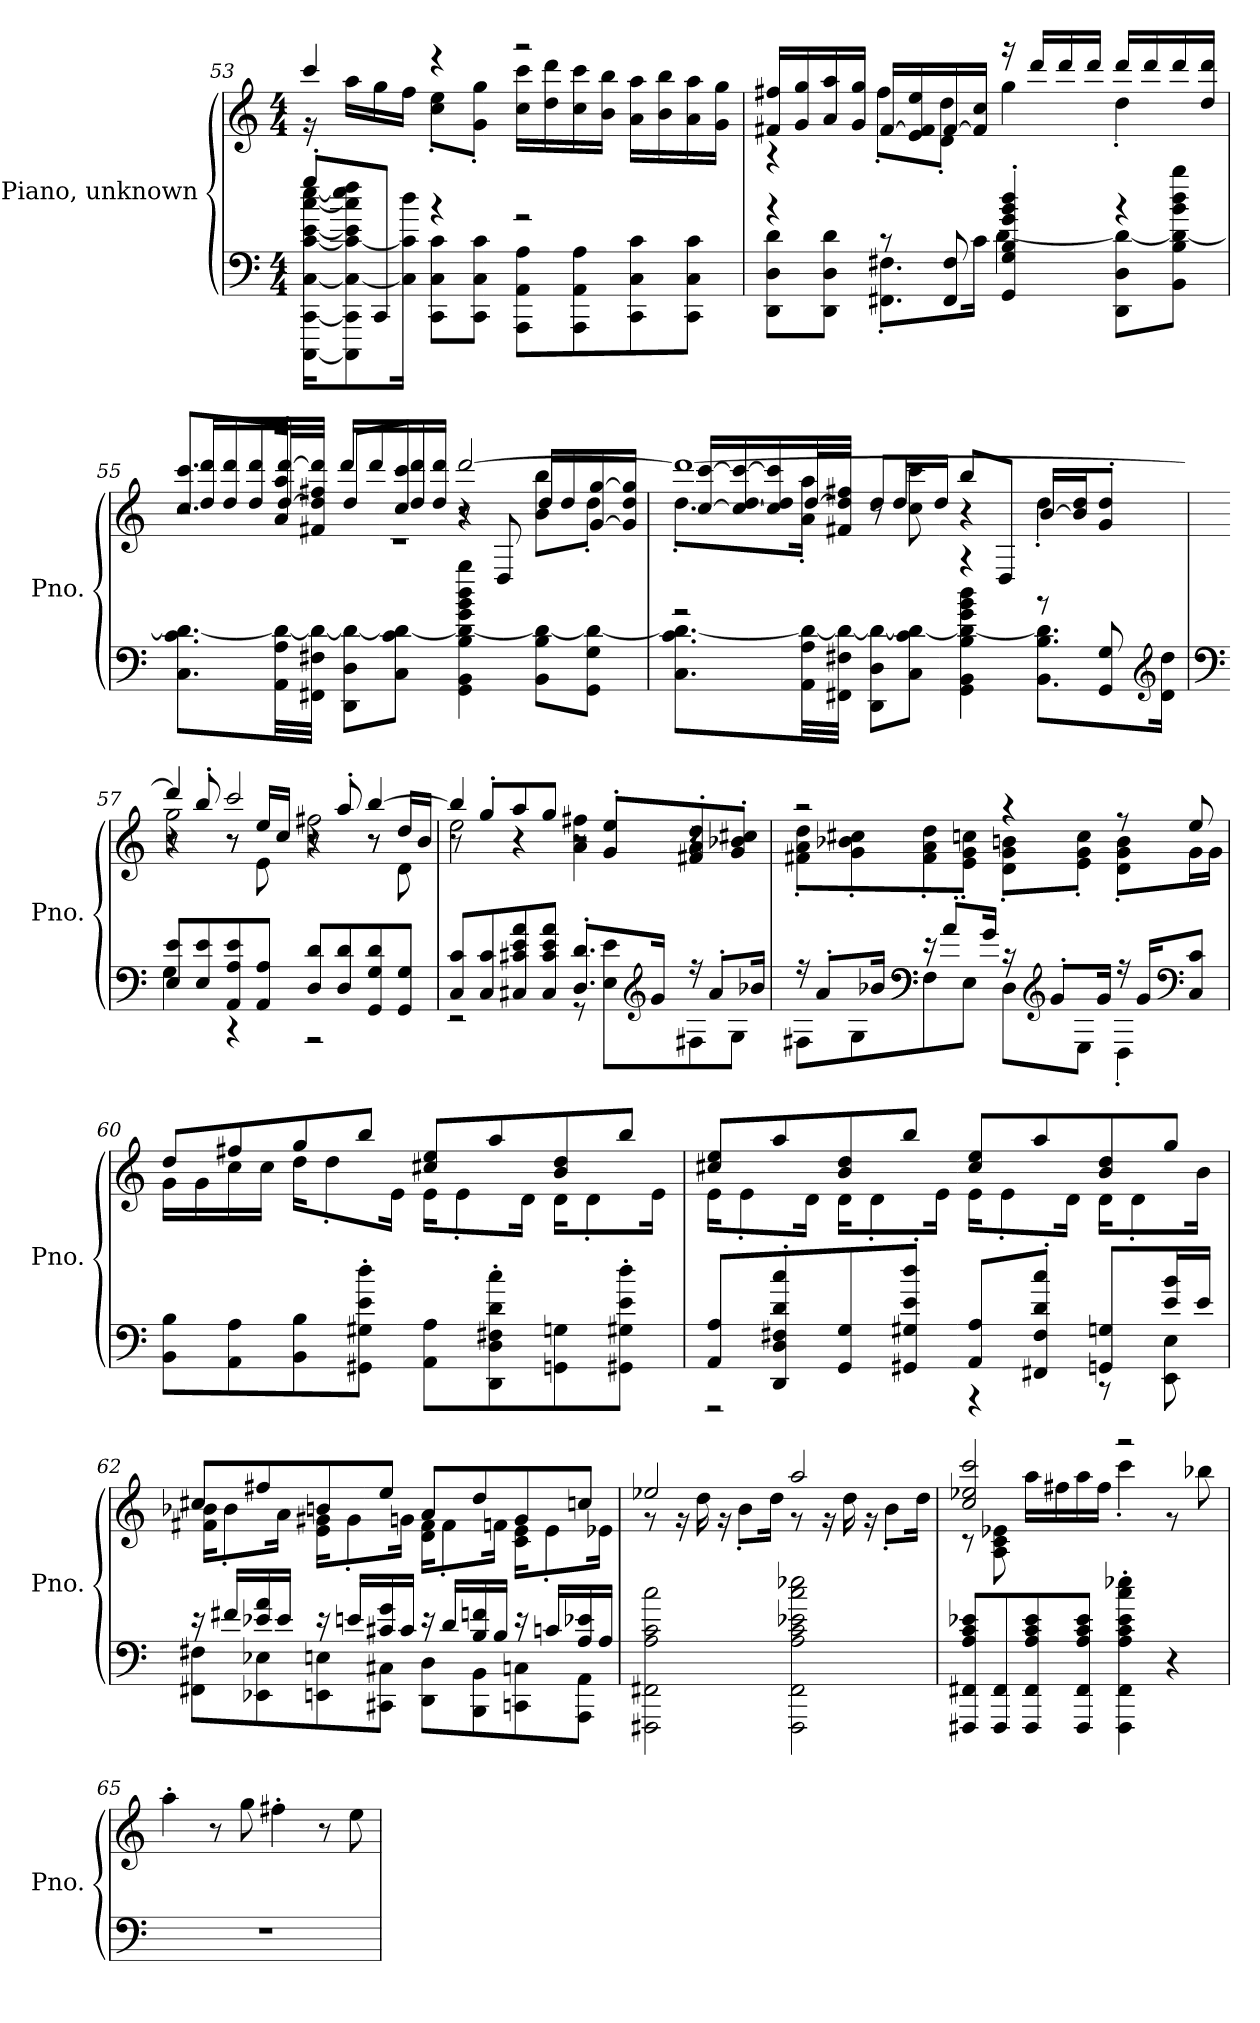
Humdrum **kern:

**kern	**kern
*part1	*part1
*staff2	*staff1
*I"Piano, unknown	*
*I'Pno.	*
*clefF4	*clefG2
*k[]	*k[]
*M4/4	*M4/4
=53	=53
*^	*^
8gg'/L	[16CCC\ [16CC\ [16C\ [16c\ [16e\ [16cc\ [16ee\KL	4ccc/	16r
.	8CCC\] 8CC\] 8C\_ 8c\_ 8e\] 8cc\] 8ee\] 8ff\	.	16aa\LL
8CC/J	.	.	16gg\
.	16C\] 16c\] 16dd\Jk	.	16ff\JJ
4r	8CC\ 8C\ 8c\L	4r	8cc\' 8ee\'L
.	8CC\ 8C\ 8c\J	.	8g\' 8gg\'J
2r	8AAA\ 8AA\ 8A\L	2r	16cc\ 16ccc\LL
.	.	.	16dd\ 16ddd\
.	8AAA\ 8AA\ 8A\	.	16cc\ 16ccc\
.	.	.	16b\ 16bb\JJ
.	8CC\ 8C\ 8c\	.	16a\ 16aa\LL
.	.	.	16b\ 16bb\
.	8CC\ 8C\ 8c\J	.	16a\ 16aa\
.	.	.	16g\ 16gg\JJ
!!LO:LB:g=z	!!
=54	=54	=54	=54
4r	8DD\ 8D\ 8d\L	16f#X/ 16ff#X/LL	4r
.	.	16g/ 16gg/	.
.	8DD\ 8D\ 8d\J	16a/ 16aa/	.
.	.	16g/ 16gg/JJ	.
8r	8.FF#X\' 8.F#X\'L	[16f#/LL	8ff#'\L
.	.	16e/ 16f#/] 16ee/	.
8FF#/ 8F#/	.	[16f#/	8d\' 8dd\'J
.	16c\Jk	16f#/] 16cc/JJ	.
4GG/' 4G/' 4B/' 4g/' 4b/' 4dd/'	[4d\	16r	4gg\
.	.	16ddd/LL	.
.	.	16ddd/	.
.	.	16ddd/JJ	.
4r	8DD\ 8D\ 8d\_L	16ddd/LL	4dd'\
.	.	16ddd/	.
.	8BB\ 8B\ 8d\_ 8b\ 8dd\ 8bb\J	16ddd/	.
.	.	16dd/ 16ddd/JJ	.
=55	=55	=55	=55
*	*	*	*^
1r	8.C\ 8.c\ 8.d\_L	8.cc/ 8.ccc/L	2r	16dd/ 16ddd/LL
.	.	.	.	16dd/ 16ddd/
.	.	.	.	16dd/ 16ddd/
.	32AA\ 32A\ 32d\_LL	16a/' 16aa/'Jk	.	[32dd/ [32ddd/L
.	32FF#X\ 32F#X\ 32d\_JJJ	.	.	32f#X/ 32dd/] 32ff#X/ 32ddd/]JJJ
.	8DD\ 8D\ 8d\_L	8dd/L	.	16ddd/LL
.	.	.	.	16ddd/
.	8C\ 8c\ 8d\_J	8cc/ 8ccc/J	.	16dd/ 16ddd/
.	.	.	.	16dd/ 16ddd/JJ
.	4GG\ 4BB\ 4B\ 4d\_ 4g\ 4b\ 4dd\ 4bb\	[2ddd/	4r	8r
.	.	.	.	8D/
.	8BB\ 8B\ 8d\_L	.	8b\ 8bb\L	16dd/LL
.	.	.	.	16dd/
.	8GG\ 8G\ 8d\_J	.	8dd'\J	[16g/ [16gg/
.	.	.	.	16g/] 16dd/ 16gg/]JJ
!!LO:LB:g=z	!!	!!
=56	=56	=56	=56	=56
2r	8.C\ 8.c\ 8.d\_L	1ddd_	8.dd'\L	[16cc/ [16ccc/LL
.	.	.	.	16cc/_ 16dd/ 16ccc/_
.	.	.	.	16cc/] 16dd/ 16ccc/]
.	32AA\ 32A\ 32d\_LL	.	16a\' 16aa\'Jk	[32dd/L
.	32FF#X\ 32F#X\ 32d\_JJJ	.	.	32f#X/ 32dd/] 32ff#X/JJJ
.	8DD\ 8D\ 8d\_L	.	8r	8dd/L
.	8C\ 8c\ 8d\_J	.	8cc\ 8ccc\	16dd/L
.	.	.	.	16dd/JJ
4r	4GG\ 4BB\ 4B\ 4d\_ 4g\ 4b\ 4dd\	.	4r	8bb/L
.	.	.	.	8D/J
8r	8.BB\ 8.B\ 8.d\]L	.	4dd'\	[16b/LL
.	.	.	.	16b/] 16dd/J
8GG/ 8G/	.	.	.	8g/' 8dd/'J
*clefG2	*	*	*	*
.	16d\ 16dd\Jk	.	.	.
*	*	*v	*v	*v
=57	=57	=57
*clefF4	*	*
*	*	*^
*	*	*	*^
*	*	*	*	*^
8E/ 8e/L	4G\	4ddd/]	2gg\	8r	4r
8E/ 8e/	.	.	.	8bb'/	.
8AA/ 8A/ 8e/	4r	2ccc/	.	8r	8r
8AA/ 8A/J	.	.	.	16ee/LL	8e\
.	.	.	.	16cc/JJ	.
8D/ 8d/L	2r	.	2ff#X\	8r	4r
8D/ 8d/	.	.	.	8aa'/	.
8GG/ 8G/ 8d/	.	[4bb/	.	8r	8r
8GG/ 8G/J	.	.	.	16dd/LL	8d\
.	.	.	.	16b/JJ	.
*	*	*	*	*v	*v
!!LO:LB:g=z
=58	=58	=58	=58	=58
8C/ 8c/L	2r	4bb/]	2ee\	8r
8C/ 8c/	.	.	.	8gg'/L
8C#X/ 8c#X/ 8e/ 8a/	.	4r	.	8aa/
8C#/ 8c#/ 8e/ 8a/J	.	.	.	8gg/J
8.D/' 8.d/'L	8r	2r	4a\ 4ff#X\	8r
.	8E\ 8e\L	.	.	8g/' 8ee/'L
*clefG2	*	*	*	*
16g/Jk	.	.	.	.
16r	8F#X\	.	4r	8f#X/' 8a/' 8dd/'
8a'/L	.	.	.	.
.	8G\J	.	.	8g/' 8b-X/' 8cc#X/'J
16b-X/Jk	.	.	.	.
*	*	*	*v	*v
=59	=59	=59	=59
16r	8F#X\L	2r	8f#X\' 8a\' 8dd\'L
8a'/L	.	.	.
.	8G\	.	8g\' 8b-X\' 8cc#X\'
16b-X/Jk	.	.	.
*clefF4	*	*	*
16r	8F#\	.	8f#\' 8a\' 8dd\'
8a'/L	.	.	.
.	8E\J	.	8e\' 8g\' 8ccn\'J
16g/Jk	.	.	.
16r	8D\L	4r	8d\' 8g\' 8bn\'L
*clefG2	*	*	*
8g'/L	.	.	.
.	8E\J	.	8e\' 8g\' 8cc\'J
16g/Jk	.	.	.
16r	4D'\	8r	8d\' 8g\' 8b\'L
16g/KL	.	.	.
*clefF4	*	*	*
8C/ 8c/J	.	8ee/	16g\L
.	.	.	16g\JJ
*v	*v	*	*
!!LO:LB:g=z	!!
=60	=60	=60
8BB\ 8B\L	8dd/L	16g\LL
.	.	16g\
8AA\ 8A\	8ff#X/	16cc\
.	.	16cc\JJ
8BB\ 8B\	8gg/	16dd\KL
.	.	8dd'\
8GG#X\' 8G#X\' 8e\' 8dd\'J	8bb/J	.
.	.	16e\Jk
8AA\ 8A\L	8cc#X/ 8ee/L	16e\KL
.	.	8e'\
8DD\' 8D\' 8F#X\' 8d\' 8cc\'	8aa/	.
.	.	16d\Jk
8GGn\ 8Gn\	8b/ 8dd/	16d\KL
.	.	8d'\
8GG#X\' 8G#X\' 8e\' 8dd\'J	8bb/J	.
.	.	16e\Jk
=61	=61	=61
*^	*	*
8AA/ 8A/L	2r	8cc#X/ 8ee/L	16e\KL
.	.	.	8e'\
8DD/' 8D/' 8F#X/' 8d/' 8cc/'	.	8aa/	.
.	.	.	16d\Jk
8GG/ 8G/	.	8b/ 8dd/	16d\KL
.	.	.	8d'\
8GG#X/' 8G#X/' 8e/' 8dd/'J	.	8bb/J	.
.	.	.	16e\Jk
8AA/ 8A/L	4r	8cc#/ 8ee/L	16e\KL
.	.	.	8e'\
8FF#X/' 8F#/' 8d/' 8cc/'J	.	8aa/	.
.	.	.	16d\Jk
8GGn/ 8Gn/L	8r	8b/ 8dd/	16d\KL
.	.	.	8d'\
16e/ 16b/L	8EE\ 8E\	8gg/J	.
16e/JJ	.	.	16b\Jk
!!LO:LB:g=z	!!
=62	=62	=62	=62
16r	8FF#X\ 8F#X\L	8cc#X/L	16f#X\ 16b-X\KL
16f#X/LL	.	.	8b-'\
16e-X/ 16a/	8EE-X\ 8E-X\	8ff#X/	.
16e-/JJ	.	.	16a\Jk
16r	8EEn\ 8En\	8bn/	16e\ 16g#X\KL
16en/LL	.	.	8g#'\
16c#X/ 16g/	8CC#X\ 8C#X\J	8ee/J	.
16c#/JJ	.	.	16gn\Jk
16r	8DD\ 8D\L	8a/L	16d\ 16f#\KL
16d/LL	.	.	8f#'\
16B/ 16fn/	8BBB\ 8BB\	8dd/	.
16B/JJ	.	.	16fn\Jk
16r	8CCn\ 8Cn\	8g/	16c\ 16e\KL
16cn/LL	.	.	8e'\
16A/ 16e-X/	8AAA\ 8AA\J	8ccn/J	.
16A/JJ	.	.	16e-X\Jk
*v	*v	*	*
=63	=63	=63
2FFF#X\ 2FF#X\ 2A\ 2c\ 2cc\	2ee-X/	8r
.	.	16r
.	.	16dd\
.	.	16r
.	.	8b'\L
.	.	16dd\Jk
2FFF#\ 2FF#\ 2A\ 2c\ 2e-X\ 2cc\ 2ee-X\	2aa/	8r
.	.	16r
.	.	16dd\
.	.	16r
.	.	8b'\L
.	.	16dd\Jk
!!LO:PB:g=z	!!
=64	=64	=64
8FFF#X/ 8FF#X/ 8A/ 8c/ 8e-X/L	2cc/ 2ee-X/ 2ccc/	8r
8FFF#/ 8FF#/	.	8A\ 8c\ 8e-X\
8FFF#/ 8FF#/ 8A/ 8c/ 8e-/	.	16aa\LL
.	.	16ff#X\
8FFF#/ 8FF#/ 8A/ 8c/ 8e-/J	.	16aa\
.	.	16ff#\JJ
4FFF#\' 4FF#\' 4A\' 4c\' 4e-\' 4cc\' 4ee-X\'	2r	4ccc'\
4r	.	8r
.	.	8bb-X\
*	*v	*v
=65	=65
1r	4aa'\
.	8r
.	8gg\
.	4ff#X'\
.	8r
.	8ee\
=	=
*-	*-
